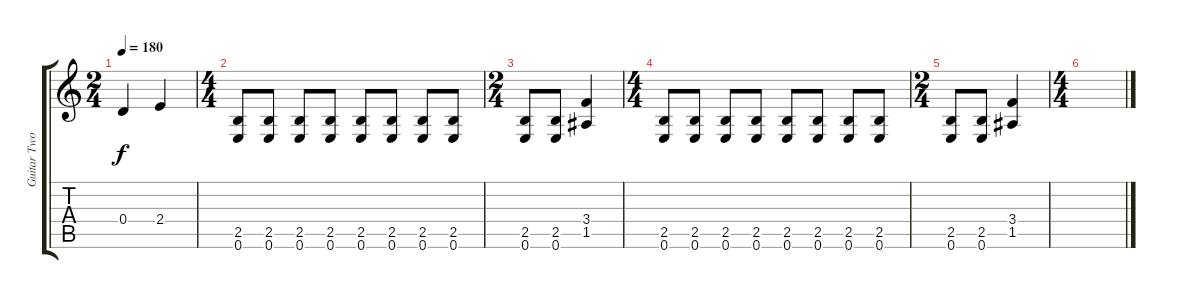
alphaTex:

\track ("Guitar Two" "Guitar Two") {instrument distortionguitar}
\staff {score tabs}
\tuning (E4 B3 G3 D3 A2 E2) {hide}
\ts (2 4)
\tempo 180
\clef g2
\ks c
0.4.4{dy f} 2.4.4 |
\ts (4 4)
(2.5 0.6).8 (2.5 0.6).8 (2.5 0.6).8 (2.5 0.6).8 (2.5 0.6).8 (2.5 0.6).8 (2.5 0.6).8 (2.5 0.6).8 |
\ts (2 4)
(2.5 0.6).8 (2.5 0.6).8 (3.4 1.5).4 |
\ts (4 4)
(2.5 0.6).8 (2.5 0.6).8 (2.5 0.6).8 (2.5 0.6).8 (2.5 0.6).8 (2.5 0.6).8 (2.5 0.6).8 (2.5 0.6).8 |
\ts (2 4)
(2.5 0.6).8 (2.5 0.6).8 (3.4 1.5).4 |
\ts (4 4)
